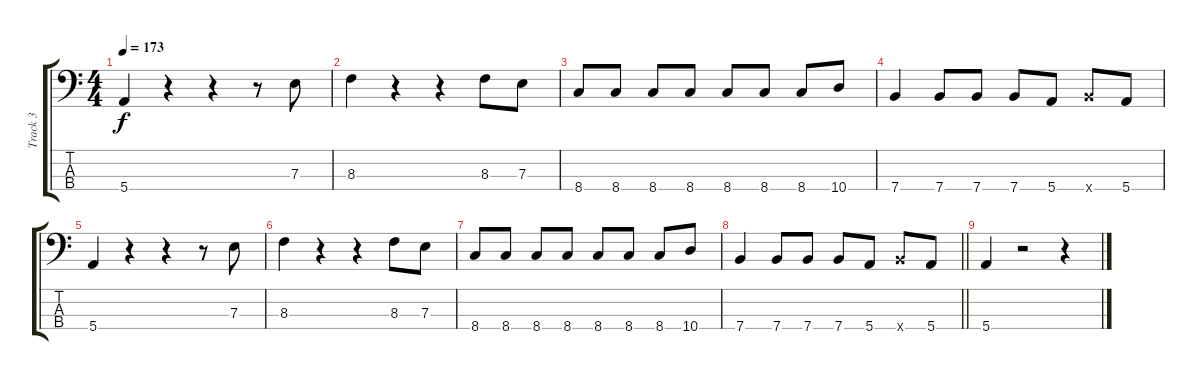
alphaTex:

\track ("Track 3" "Track 3") {instrument electricbassfinger}
\staff {score tabs}
\tuning (G2 D2 A1 E1) {hide}
\ts (4 4)
\tempo 173
\clef f4
\ks c
5.4.4{dy f} r.4 r.4 r.8 7.3.8 |
8.3.4 r.4 r.4 8.3.8 7.3.8 |
8.4.8 8.4.8 8.4.8 8.4.8 8.4.8 8.4.8 8.4.8 10.4.8 |
7.4.4 7.4.8 7.4.8 7.4.8 5.4.8 7.4{x}.8 5.4.8 |
5.4.4 r.4 r.4 r.8 7.3.8 |
8.3.4 r.4 r.4 8.3.8 7.3.8 |
8.4.8 8.4.8 8.4.8 8.4.8 8.4.8 8.4.8 8.4.8 10.4.8 |
\barLineRight lightlight
7.4.4 7.4.8 7.4.8 7.4.8 5.4.8 7.4{x}.8 5.4.8 |
5.4.4 r.2 r.4
